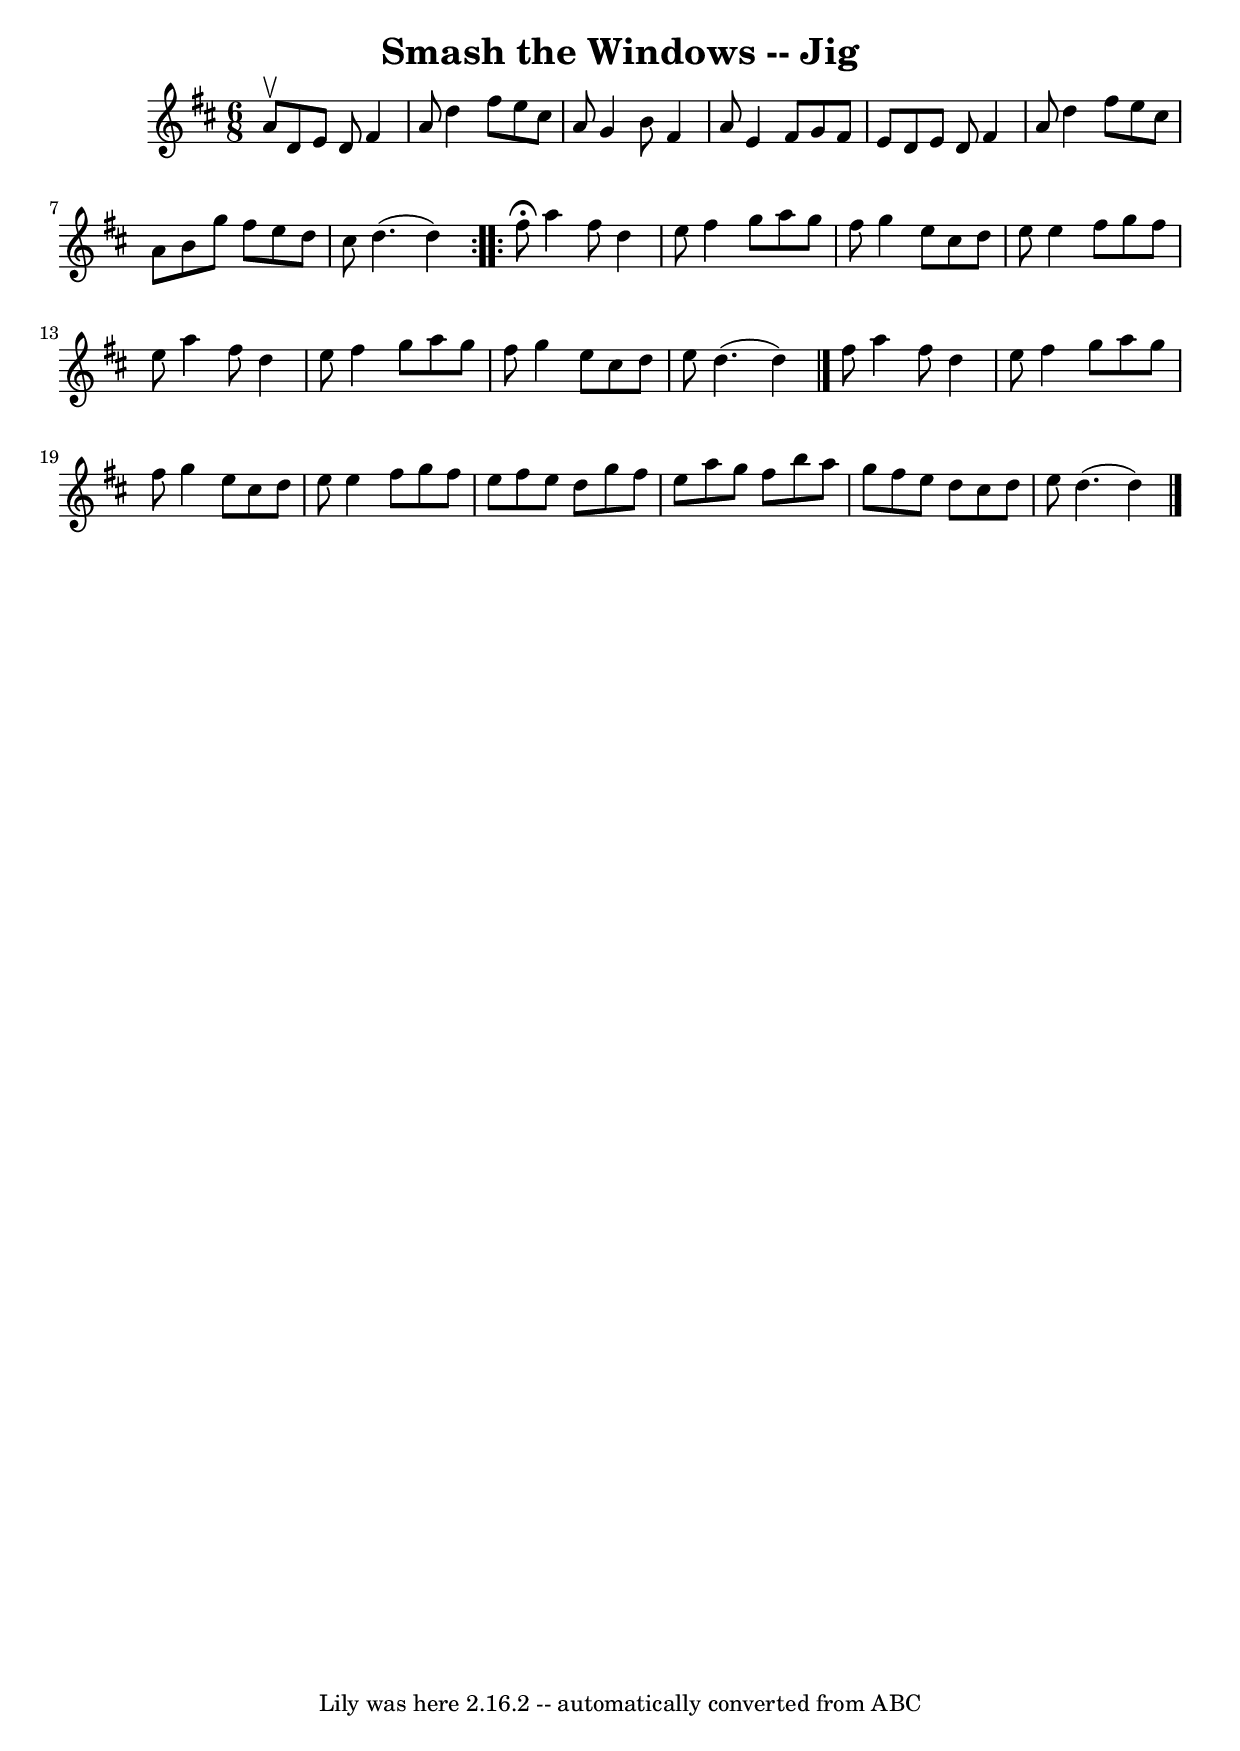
\version "2.16.2"
\include "Mammoth.ily"
\header {
	%% book = "Ryan's Mammoth Collection"
	crossRefNumber = "1"
	footnotes = "\\\\88 459"
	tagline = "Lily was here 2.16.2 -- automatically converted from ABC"
	title = "Smash the Windows -- Jig"
}
voicedefault =  {


\repeat volta 2 {
\time 6/8 
\key d \major a'8^\upbow |
 d'8 e'8 d'8 fis'4   
 a'8    |
 d''4 fis''8 e''8 cis''8 a'8    |
 g'4    
b'8 fis'4 a'8    |
 e'4 fis'8 g'8 fis'8 e'8    
|
 d'8 e'8 d'8 fis'4 a'8    |
 d''4 fis''8    
e''8 cis''8 a'8    |
 b'8 g''8 fis''8 e''8 d''8    
cis''8    |
 d''4. (d''4)   }     \repeat volta 2 { fis''8 
^\fermata |
 a''4 fis''8 d''4 e''8    |
 fis''4    
g''8 a''8 g''8 fis''8    |
 g''4 e''8 cis''8 d''8    
e''8    |
 e''4 fis''8 g''8 fis''8 e''8    |
     
a''4 fis''8 d''4 e''8    |
 fis''4 g''8 a''8 g''8    
fis''8    |
 g''4 e''8 cis''8 d''8 e''8    |
 d''4. 
(d''4) \bar "|." fis''8  |
 a''4 fis''8 d''4 e''8  
  |
 fis''4 g''8 a''8 g''8 fis''8    |
 g''4    
e''8 cis''8 d''8 e''8    |
 e''4 fis''8 g''8 fis''8   
 e''8    |
 fis''8 e''8 d''8 g''8 fis''8 e''8    
|
 a''8 g''8 fis''8 b''8 a''8 g''8    |
 fis''8  
 e''8 d''8 cis''8 d''8 e''8    |
 d''4. (d''4)   
\bar "|."   }
}

\score{
    <<

	\context Staff="default"
	{
	    \voicedefault 
	}

    >>
	\layout {
	}
	\midi {}
}
